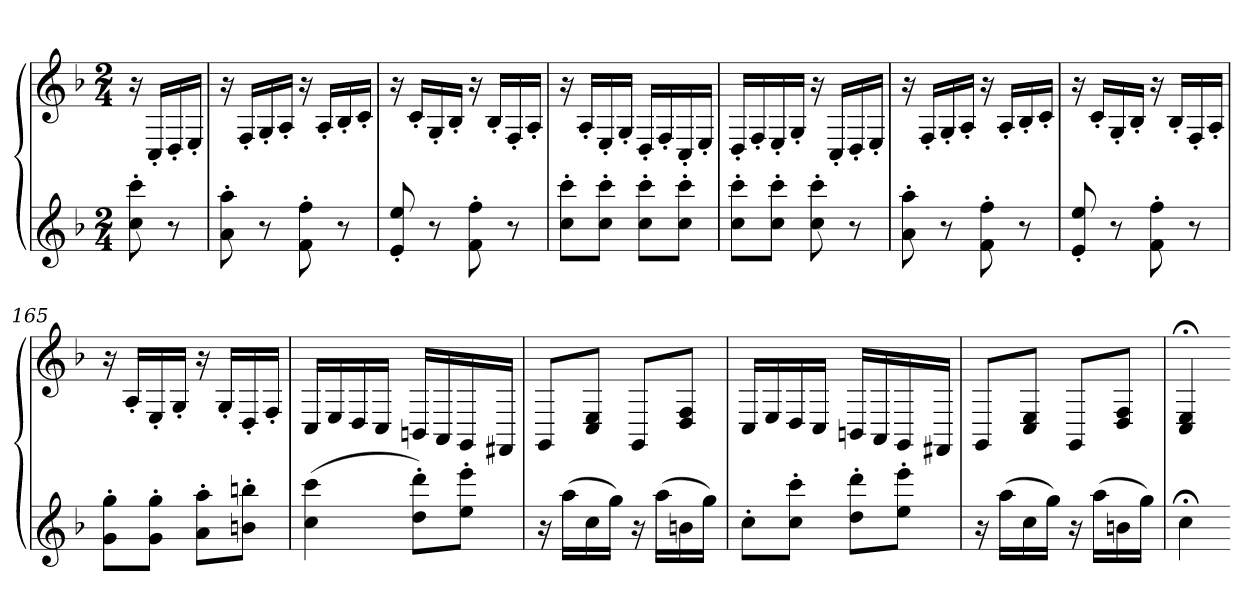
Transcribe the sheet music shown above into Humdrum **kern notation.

**kern	**kern
*part1	*part1
*staff2	*staff1
*clefG2	*clefG2
*k[b-]	*k[b-]
*F:	*F:
*M2/4	*M2/4
=	=
8cc' 8ccc'	16r
.	16C'LL
8r	16D'
.	16E'JJ
=159	=159
8a' 8aa'	16r
.	16F'LL
8r	16G'
.	16A'JJ
8f' 8ff'	16r
.	16A'LL
8r	16B-'
.	16c'JJ
=160	=160
8e' 8ee'	16r
.	16c'LL
8r	16G'
.	16B-'JJ
8f' 8ff'	16r
.	16B-'LL
8r	16F'
.	16A'JJ
=161	=161
8cc' 8ccc'L	16r
.	16A'LL
8cc' 8ccc'J	16E'
.	16G'JJ
8cc' 8ccc'L	16D'LL
.	16F'
8cc' 8ccc'J	16C'
.	16E'JJ
=162	=162
8cc' 8ccc'L	16D'LL
.	16F'
8cc' 8ccc'J	16E'
.	16G'JJ
8cc' 8ccc'	16r
.	16C'LL
8r	16D'
.	16E'JJ
=163	=163
8a' 8aa'	16r
.	16F'LL
8r	16G'
.	16A'JJ
8f' 8ff'	16r
.	16A'LL
8r	16B-'
.	16c'JJ
=164	=164
8e' 8ee'	16r
.	16c'LL
8r	16G'
.	16B-'JJ
8f' 8ff'	16r
.	16B-'LL
8r	16F'
.	16A'JJ
=165	=165
8g' 8gg'L	16r
.	16A'LL
8g' 8gg'J	16E'
.	16G'JJ
8a' 8aa'L	16r
.	16G'LL
8bn' 8bbn'J	16D'
.	16F'JJ
=166	=166
(4cc 4ccc	16CLL
.	16E
.	16D
.	16CJJ
8dd' 8ddd'L)	16BBnLL
.	16AA
8ee' 8eee'J	16GG
.	16FF#XJJ
=167	=167
16r	8GGL
(16aaLL	.
16cc	8C 8EJ
16ggJJ)	.
16r	8GGL
(16aaLL	.
16bn	8D 8FJ
16ggJJ)	.
=168	=168
8cc'L	16CLL
.	16E
8cc' 8ccc'J	16D
.	16CJJ
8dd' 8ddd'L	16BBnLL
.	16AA
8ee' 8eee'J	16GG
.	16FF#XJJ
=169	=169
16r	8GGL
(16aaLL	.
16cc	8C 8EJ
16ggJJ)	.
16r	8GGL
(16aaLL	.
16bn	8D 8FJ
16ggJJ)	.
=170	=170
4cc;<	4C;< 4E;<
=-	=-
*-	*-
